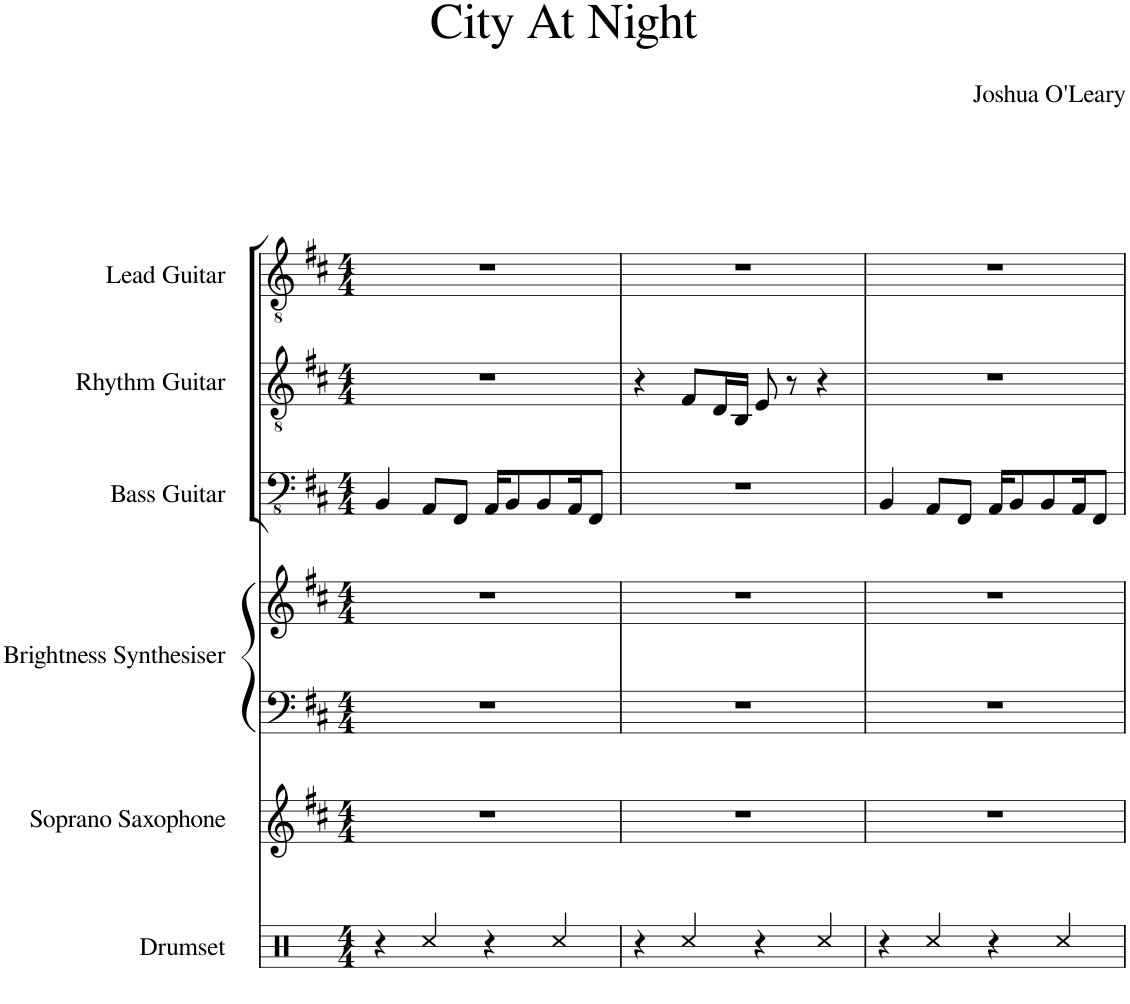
**kern	**kern	**kern	**kern	**kern	**kern	**kern
*part6	*part5	*part4	*part4	*part3	*part2	*part1
*staff7	*staff6	*staff5	*staff4	*staff3	*staff2	*staff1
*I"Drumset	*I"Soprano Saxophone	*I"Brightness Synthesiser	*	*I"Bass Guitar	*I"Rhythm Guitar	*I"Lead Guitar
*I'Drs.	*I'S. Sax.	*I'Synth.	*	*I'B. Gtr.	*I'R. Gtr.	*I'L. Gtr.
*clefX	*clefG2	*clefF4	*clefG2	*clefFv4	*clefGv2	*clefGv2
*	*ITrd1c2	*	*	*	*	*
*k[]	*k[f#c#]	*k[f#c#]	*k[f#c#]	*k[f#c#]	*k[f#c#]	*k[f#c#]
*M4/4	*M4/4	*M4/4	*M4/4	*M4/4	*M4/4	*M4/4
=1	=1	=1	=1	=1	=1	=1
4r	1r	1r	1r	4BBB/	1r	1r
4Rcc/	.	.	.	8AAA/L	.	.
.	.	.	.	8FFF#/J	.	.
4r	.	.	.	16AAA/KL	.	.
.	.	.	.	8BBB/	.	.
.	.	.	.	8BBB/	.	.
4Rcc/	.	.	.	.	.	.
.	.	.	.	16AAA/K	.	.
.	.	.	.	8FFF#/J	.	.
=2	=2	=2	=2	=2	=2	=2
4r	1r	1r	1r	1r	4r	1r
4Rcc/	.	.	.	.	8F#/L	.
.	.	.	.	.	16D/L	.
.	.	.	.	.	16BB/JJ	.
4r	.	.	.	.	8E/	.
.	.	.	.	.	8r	.
4Rcc/	.	.	.	.	4r	.
=3	=3	=3	=3	=3	=3	=3
4r	1r	1r	1r	4BBB/	1r	1r
4Rcc/	.	.	.	8AAA/L	.	.
.	.	.	.	8FFF#/J	.	.
4r	.	.	.	16AAA/KL	.	.
.	.	.	.	8BBB/	.	.
.	.	.	.	8BBB/	.	.
4Rcc/	.	.	.	.	.	.
.	.	.	.	16AAA/K	.	.
.	.	.	.	8FFF#/J	.	.
=	=	=	=	=	=	=
*-	*-	*-	*-	*-	*-	*-
